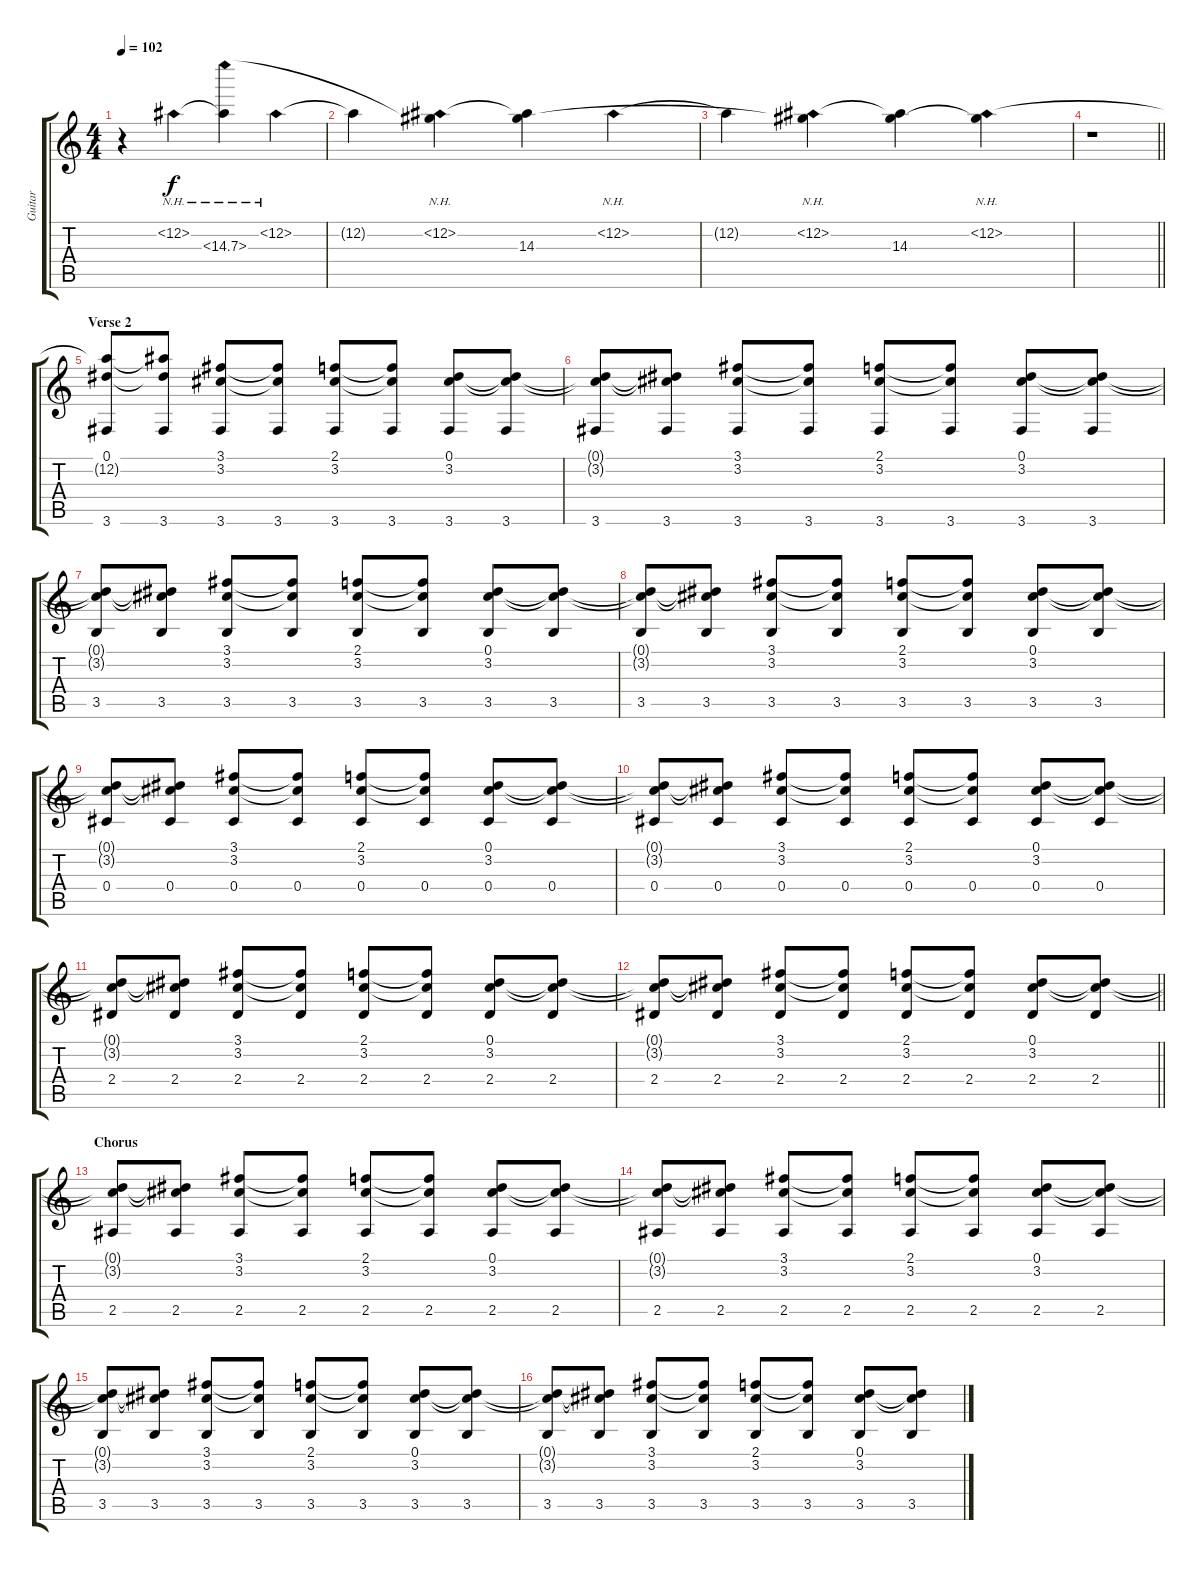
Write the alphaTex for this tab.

\track ("Guitar" "Guitar") {instrument acousticguitarsteel}
\staff {score tabs}
\tuning (Eb4 Bb3 Gb3 Db3 Ab2 Eb2) {hide}
\ts (4 4)
\tempo 102
\clef g2
\ks c
r.4{dy f} 12.2{nh}.4 (12.2{t} 14.3{nh}).4 12.2{nh}.4 |
12.2{t}.4 (12.2{nh} 14.3{t}).4 (12.2{t} 14.3).4 12.2{nh}.4 |
12.2{t}.4 (12.2{nh} 14.3{t}).4 (12.2{t} 14.3).4 (12.2{nh} 14.3{t}).4 |
\barLineRight lightlight
r.1 |
\section ("" "Verse 2")
(0.1 12.2{t} 3.6).8 (0.1{t} 12.2{t} 3.6).8 (3.1 3.2 3.6).8 (3.1{t} 3.2{t} 3.6).8 (2.1 3.2 3.6).8 (2.1{t} 3.2{t} 3.6).8 (0.1 3.2 3.6).8 (0.1{t} 3.2{t} 3.6).8 |
(0.1{t} 3.2{t} 3.6).8 (0.1{t} 3.2{t} 3.6).8 (3.1 3.2 3.6).8 (3.1{t} 3.2{t} 3.6).8 (2.1 3.2 3.6).8 (2.1{t} 3.2{t} 3.6).8 (0.1 3.2 3.6).8 (0.1{t} 3.2{t} 3.6).8 |
(0.1{t} 3.2{t} 3.5).8 (0.1{t} 3.2{t} 3.5).8 (3.1 3.2 3.5).8 (3.1{t} 3.2{t} 3.5).8 (2.1 3.2 3.5).8 (2.1{t} 3.2{t} 3.5).8 (0.1 3.2 3.5).8 (0.1{t} 3.2{t} 3.5).8 |
(0.1{t} 3.2{t} 3.5).8 (0.1{t} 3.2{t} 3.5).8 (3.1 3.2 3.5).8 (3.1{t} 3.2{t} 3.5).8 (2.1 3.2 3.5).8 (2.1{t} 3.2{t} 3.5).8 (0.1 3.2 3.5).8 (0.1{t} 3.2{t} 3.5).8 |
(0.1{t} 3.2{t} 0.4).8 (0.1{t} 3.2{t} 0.4).8 (3.1 3.2 0.4).8 (3.1{t} 3.2{t} 0.4).8 (2.1 3.2 0.4).8 (2.1{t} 3.2{t} 0.4).8 (0.1 3.2 0.4).8 (0.1{t} 3.2{t} 0.4).8 |
(0.1{t} 3.2{t} 0.4).8 (0.1{t} 3.2{t} 0.4).8 (3.1 3.2 0.4).8 (3.1{t} 3.2{t} 0.4).8 (2.1 3.2 0.4).8 (2.1{t} 3.2{t} 0.4).8 (0.1 3.2 0.4).8 (0.1{t} 3.2{t} 0.4).8 |
(0.1{t} 3.2{t} 2.4).8 (0.1{t} 3.2{t} 2.4).8 (3.1 3.2 2.4).8 (3.1{t} 3.2{t} 2.4).8 (2.1 3.2 2.4).8 (2.1{t} 3.2{t} 2.4).8 (0.1 3.2 2.4).8 (0.1{t} 3.2{t} 2.4).8 |
\barLineRight lightlight
(0.1{t} 3.2{t} 2.4).8 (0.1{t} 3.2{t} 2.4).8 (3.1 3.2 2.4).8 (3.1{t} 3.2{t} 2.4).8 (2.1 3.2 2.4).8 (2.1{t} 3.2{t} 2.4).8 (0.1 3.2 2.4).8 (0.1{t} 3.2{t} 2.4).8 |
\section ("" "Chorus")
(0.1{t} 3.2{t} 2.5).8 (0.1{t} 3.2{t} 2.5).8 (3.1 3.2 2.5).8 (3.1{t} 3.2{t} 2.5).8 (2.1 3.2 2.5).8 (2.1{t} 3.2{t} 2.5).8 (0.1 3.2 2.5).8 (0.1{t} 3.2{t} 2.5).8 |
(0.1{t} 3.2{t} 2.5).8 (0.1{t} 3.2{t} 2.5).8 (3.1 3.2 2.5).8 (3.1{t} 3.2{t} 2.5).8 (2.1 3.2 2.5).8 (2.1{t} 3.2{t} 2.5).8 (0.1 3.2 2.5).8 (0.1{t} 3.2{t} 2.5).8 |
(0.1{t} 3.2{t} 3.5).8 (0.1{t} 3.2{t} 3.5).8 (3.1 3.2 3.5).8 (3.1{t} 3.2{t} 3.5).8 (2.1 3.2 3.5).8 (2.1{t} 3.2{t} 3.5).8 (0.1 3.2 3.5).8 (0.1{t} 3.2{t} 3.5).8 |
(0.1{t} 3.2{t} 3.5).8 (0.1{t} 3.2{t} 3.5).8 (3.1 3.2 3.5).8 (3.1{t} 3.2{t} 3.5).8 (2.1 3.2 3.5).8 (2.1{t} 3.2{t} 3.5).8 (0.1 3.2 3.5).8 (0.1{t} 3.2{t} 3.5).8
